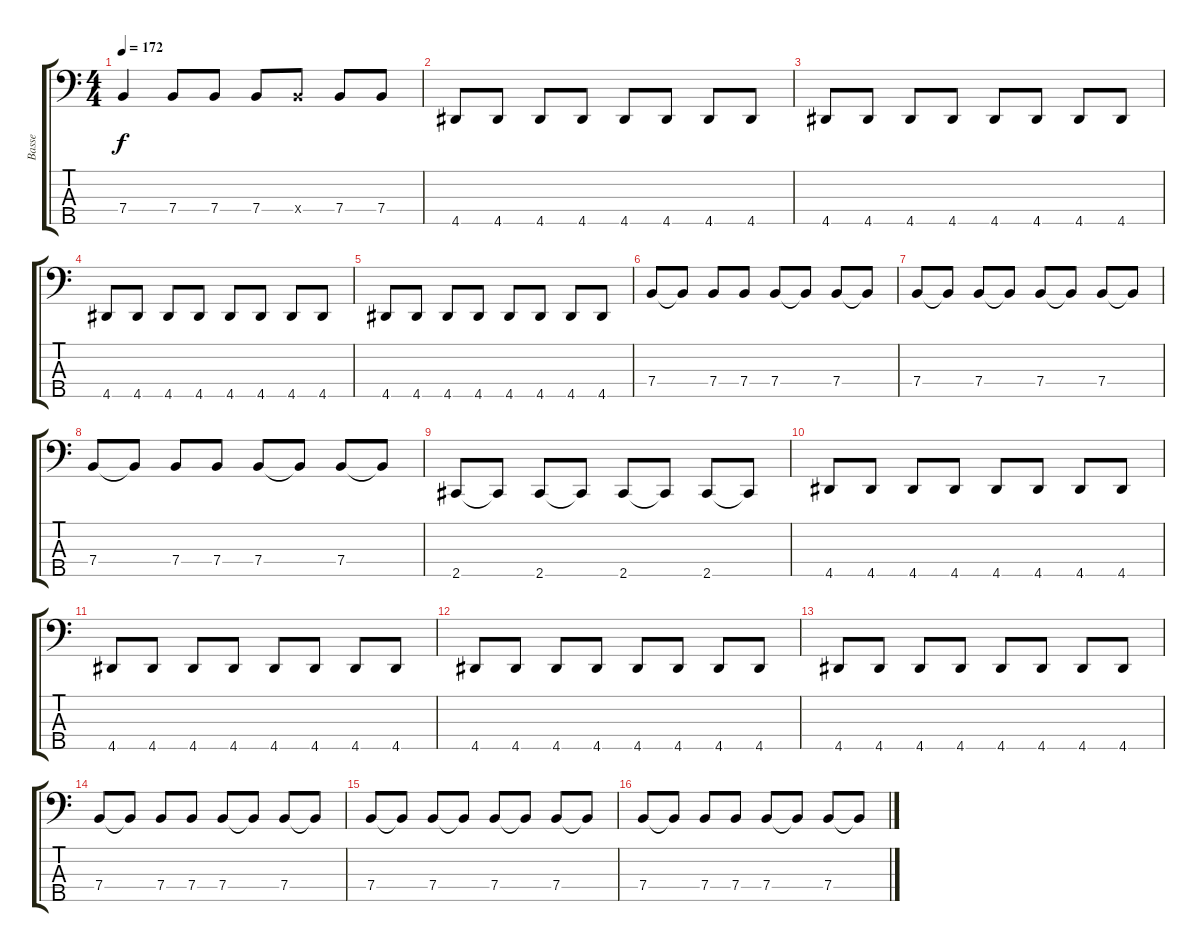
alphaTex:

\track ("Basse" "Basse") {instrument electricbassfinger}
\staff {score tabs}
\tuning (G2 D2 A1 E1 B0) {hide}
\ts (4 4)
\tempo 172
\clef f4
\ks c
7.4{t}.4{dy f} 7.4.8 7.4.8 7.4.8 7.4{x}.8 7.4.8 7.4.8 |
4.5.8 4.5.8 4.5.8 4.5.8 4.5.8 4.5.8 4.5.8 4.5.8 |
4.5.8 4.5.8 4.5.8 4.5.8 4.5.8 4.5.8 4.5.8 4.5.8 |
4.5.8 4.5.8 4.5.8 4.5.8 4.5.8 4.5.8 4.5.8 4.5.8 |
4.5.8 4.5.8 4.5.8 4.5.8 4.5.8 4.5.8 4.5.8 4.5.8 |
7.4.8 7.4{t}.8 7.4.8 7.4.8 7.4.8 7.4{t}.8 7.4.8 7.4{t}.8 |
7.4.8 7.4{t}.8 7.4.8 7.4{t}.8 7.4.8 7.4{t}.8 7.4.8 7.4{t}.8 |
7.4.8 7.4{t}.8 7.4.8 7.4.8 7.4.8 7.4{t}.8 7.4.8 7.4{t}.8 |
2.5.8 2.5{t}.8 2.5.8 2.5{t}.8 2.5.8 2.5{t}.8 2.5.8 2.5{t}.8 |
4.5.8 4.5.8 4.5.8 4.5.8 4.5.8 4.5.8 4.5.8 4.5.8 |
4.5.8 4.5.8 4.5.8 4.5.8 4.5.8 4.5.8 4.5.8 4.5.8 |
4.5.8 4.5.8 4.5.8 4.5.8 4.5.8 4.5.8 4.5.8 4.5.8 |
4.5.8 4.5.8 4.5.8 4.5.8 4.5.8 4.5.8 4.5.8 4.5.8 |
7.4.8 7.4{t}.8 7.4.8 7.4.8 7.4.8 7.4{t}.8 7.4.8 7.4{t}.8 |
7.4.8 7.4{t}.8 7.4.8 7.4{t}.8 7.4.8 7.4{t}.8 7.4.8 7.4{t}.8 |
7.4.8 7.4{t}.8 7.4.8 7.4.8 7.4.8 7.4{t}.8 7.4.8 7.4{t}.8
